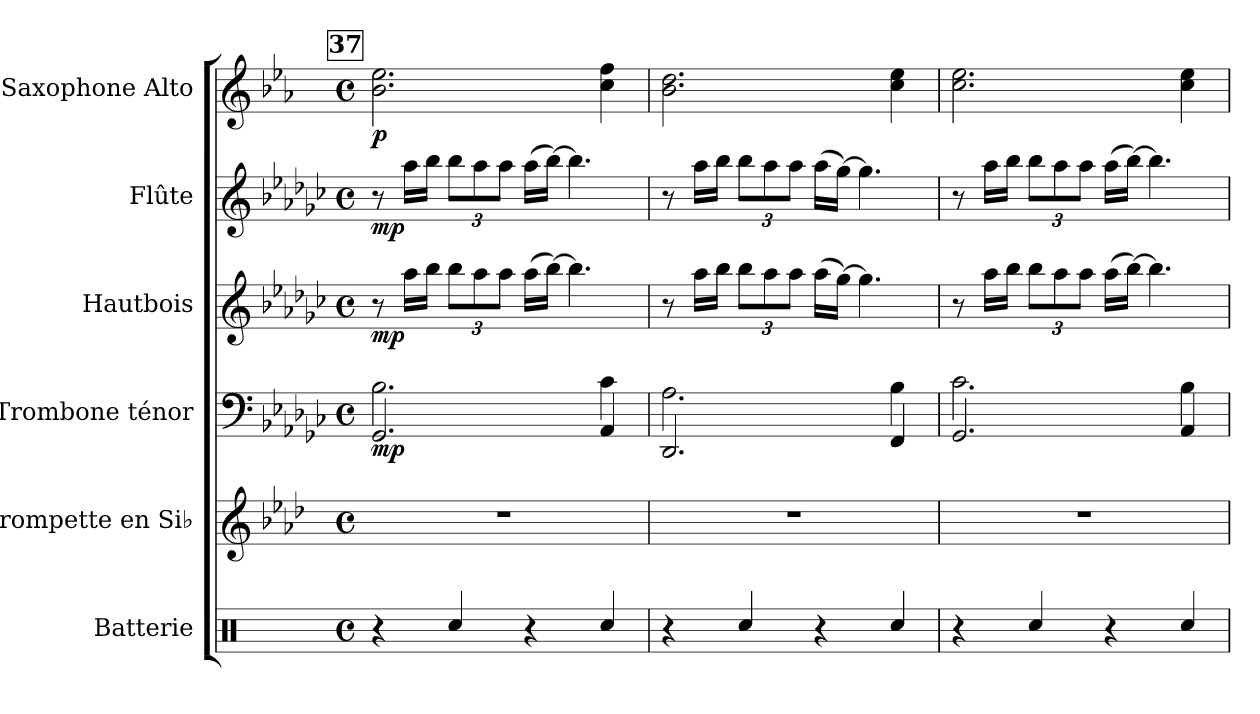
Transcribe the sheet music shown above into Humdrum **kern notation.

**kern	**kern	**kern	**dynam	**kern	**dynam	**kern	**dynam	**kern	**dynam
*part6	*part5	*part4	*part4	*part3	*part3	*part2	*part2	*part1	*part1
*staff6	*staff5	*staff4	*staff4	*staff3	*staff3	*staff2	*staff2	*staff1	*staff1
*I"Batterie	*I"Trompette en Si♭	*I"Trombone ténor	*	*I"Hautbois	*	*I"Flûte	*	*I"Saxophone Alto	*
*I'Batt.	*I'Tromp. Si♭	*I'Tbn. T	*	*I'Htbs.	*	*I'Fl.	*	*I'Sax. A.	*
*clefX	*clefG2	*clefF4	*	*clefG2	*	*clefG2	*	*clefG2	*
*	*ITrd1c2	*	*	*	*	*	*	*ITrd5c9	*
*k[]	*k[b-e-a-d-g-c-]	*k[b-e-a-d-g-c-]	*	*k[b-e-a-d-g-c-]	*	*k[b-e-a-d-g-c-]	*	*k[b-e-a-d-g-c-]	*
*M4/4	*M4/4	*M4/4	*	*M4/4	*	*M4/4	*	*M4/4	*
*met(c)	*met(c)	*met(c)	*	*met(c)	*	*met(c)	*	*met(c)	*
!!LO:REH:place=s1:a:B:fs=14:t=37
=37	=37	=37	=37	=37	=37	=37	=37	=37	=37
*	*	*^	*	*	*	*	*	*	*
!	!	!	!	!LO:DY:b	!	!LO:DY:b	!	!LO:DY:b	!	!LO:DY:b
4r	1r	2.GG-/	2.B-\	mp	8r	mp	8r	mp	2.d-\ 2.g-\	p
.	.	.	.	.	16aa-\LL	.	16aa-\LL	.	.	.
.	.	.	.	.	16bb-\JJ	.	16bb-\JJ	.	.	.
*	*	*	*	*	*Xbrackettup	*	*Xbrackettup	*	*	*
4Rcc/	.	.	.	.	12bb-\L	.	12bb-\L	.	.	.
.	.	.	.	.	12aa-\	.	12aa-\	.	.	.
.	.	.	.	.	12aa-\J	.	12aa-\J	.	.	.
4r	.	.	.	.	(16aa-\LL	.	(16aa-\LL	.	.	.
.	.	.	.	.	[16bb-\JJ)	.	[16bb-\JJ)	.	.	.
.	.	.	.	.	4.bb-\]	.	4.bb-\]	.	.	.
4Rcc/	.	4AA-/	4c-\	.	.	.	.	.	4e-\ 4a-\	.
!!LO:PB:g=z
=38	=38	=38	=38	=38	=38	=38	=38	=38	=38	=38
4r	1r	2.DD-/	2.A-\	.	8r	.	8r	.	2.d-\ 2.f\	.
.	.	.	.	.	16aa-\LL	.	16aa-\LL	.	.	.
.	.	.	.	.	16bb-\JJ	.	16bb-\JJ	.	.	.
4Rcc/	.	.	.	.	12bb-\L	.	12bb-\L	.	.	.
.	.	.	.	.	12aa-\	.	12aa-\	.	.	.
.	.	.	.	.	12aa-\J	.	12aa-\J	.	.	.
4r	.	.	.	.	(16aa-\LL	.	(16aa-\LL	.	.	.
.	.	.	.	.	[16gg-\JJ)	.	[16gg-\JJ)	.	.	.
.	.	.	.	.	4.gg-\]	.	4.gg-\]	.	.	.
4Rcc/	.	4FF/	4B-\	.	.	.	.	.	4e-\ 4g-\	.
=39	=39	=39	=39	=39	=39	=39	=39	=39	=39	=39
4r	1r	2.GG-/	2.c-\	.	8r	.	8r	.	2.e-\ 2.g-\	.
.	.	.	.	.	16aa-\LL	.	16aa-\LL	.	.	.
.	.	.	.	.	16bb-\JJ	.	16bb-\JJ	.	.	.
4Rcc/	.	.	.	.	12bb-\L	.	12bb-\L	.	.	.
.	.	.	.	.	12aa-\	.	12aa-\	.	.	.
.	.	.	.	.	12aa-\J	.	12aa-\J	.	.	.
4r	.	.	.	.	(16aa-\LL	.	(16aa-\LL	.	.	.
.	.	.	.	.	[16bb-\JJ)	.	[16bb-\JJ)	.	.	.
.	.	.	.	.	4.bb-\]	.	4.bb-\]	.	.	.
4Rcc/	.	4AA-/	4B-\	.	.	.	.	.	4e-\ 4g-\	.
*	*	*v	*v	*	*	*	*	*	*	*
=	=	=	=	=	=	=	=	=	=
*-	*-	*-	*-	*-	*-	*-	*-	*-	*-
